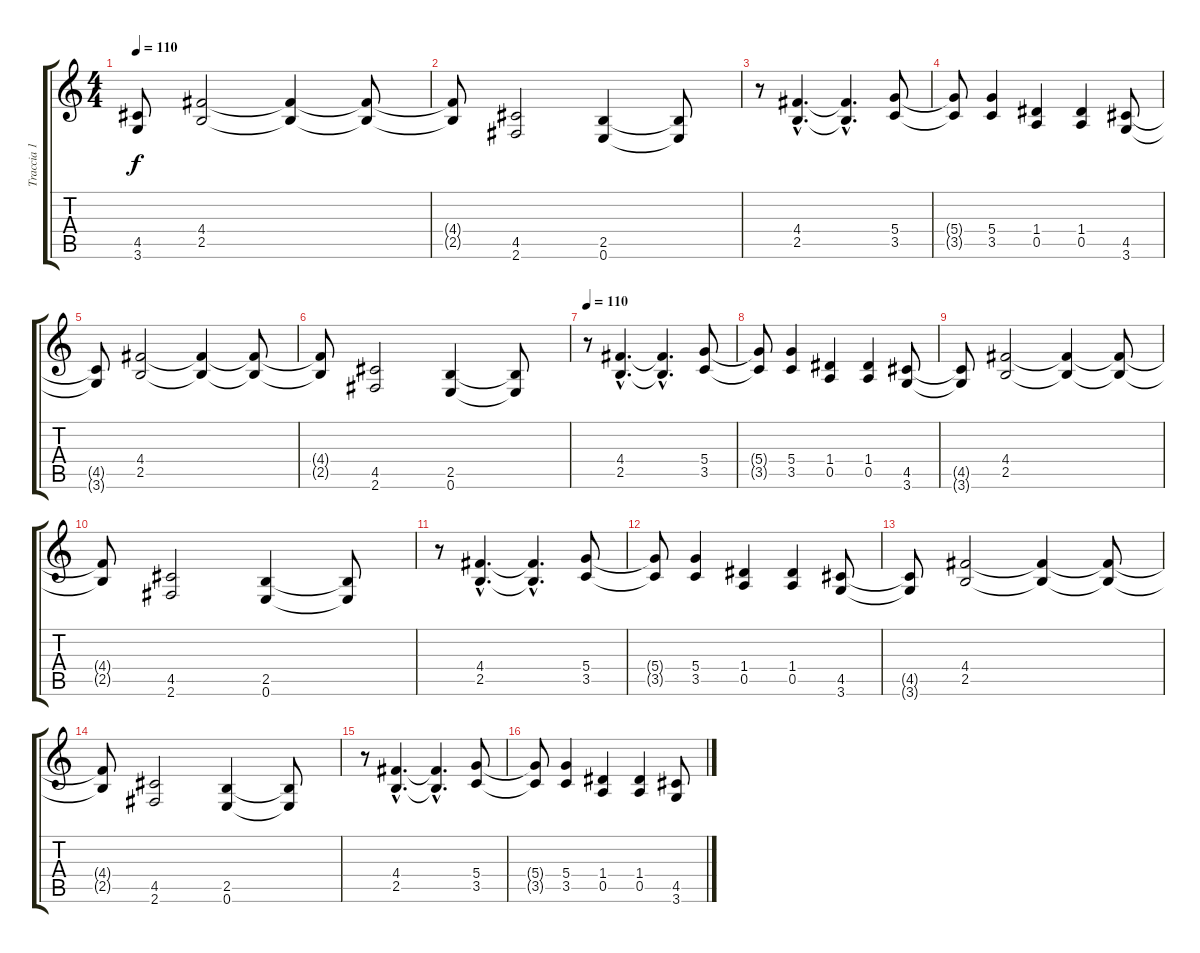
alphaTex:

\track ("Traccia 1" "Traccia 1") {instrument distortionguitar}
\staff {score tabs}
\tuning (E4 B3 G3 D3 A2 E2) {hide}
\ts (4 4)
\tempo 110
\clef g2
\ks c
(4.5{t} 3.6{t}).8{dy f} (4.4 2.5).2 (4.4{t} 2.5{t}).4 (4.4{t} 2.5{t}).8 |
(4.4{t} 2.5{t}).8 (4.5 2.6).2 (2.5 0.6).4 (2.5{t} 0.6{t}).8 |
r.8 (4.4{hac} 2.5{hac}).4{d} (4.4{hac t} 2.5{hac t}).4{d} (5.4 3.5).8 |
(5.4{t} 3.5{t}).8 (5.4 3.5).4 (1.4 0.5).4 (1.4 0.5).4 (4.5 3.6).8 |
(4.5{t} 3.6{t}).8 (4.4 2.5).2 (4.4{t} 2.5{t}).4 (4.4{t} 2.5{t}).8 |
(4.4{t} 2.5{t}).8 (4.5 2.6).2 (2.5 0.6).4 (2.5{t} 0.6{t}).8 |
\tempo 110
r.8 (4.4{hac} 2.5{hac}).4{d} (4.4{hac t} 2.5{hac t}).4{d} (5.4 3.5).8 |
(5.4{t} 3.5{t}).8 (5.4 3.5).4 (1.4 0.5).4 (1.4 0.5).4 (4.5 3.6).8 |
(4.5{t} 3.6{t}).8 (4.4 2.5).2 (4.4{t} 2.5{t}).4 (4.4{t} 2.5{t}).8 |
(4.4{t} 2.5{t}).8 (4.5 2.6).2 (2.5 0.6).4 (2.5{t} 0.6{t}).8 |
r.8 (4.4{hac} 2.5{hac}).4{d} (4.4{hac t} 2.5{hac t}).4{d} (5.4 3.5).8 |
(5.4{t} 3.5{t}).8 (5.4 3.5).4 (1.4 0.5).4 (1.4 0.5).4 (4.5 3.6).8 |
(4.5{t} 3.6{t}).8 (4.4 2.5).2 (4.4{t} 2.5{t}).4 (4.4{t} 2.5{t}).8 |
(4.4{t} 2.5{t}).8 (4.5 2.6).2 (2.5 0.6).4 (2.5{t} 0.6{t}).8 |
r.8 (4.4{hac} 2.5{hac}).4{d} (4.4{hac t} 2.5{hac t}).4{d} (5.4 3.5).8 |
(5.4{t} 3.5{t}).8 (5.4 3.5).4 (1.4 0.5).4 (1.4 0.5).4 (4.5 3.6).8
